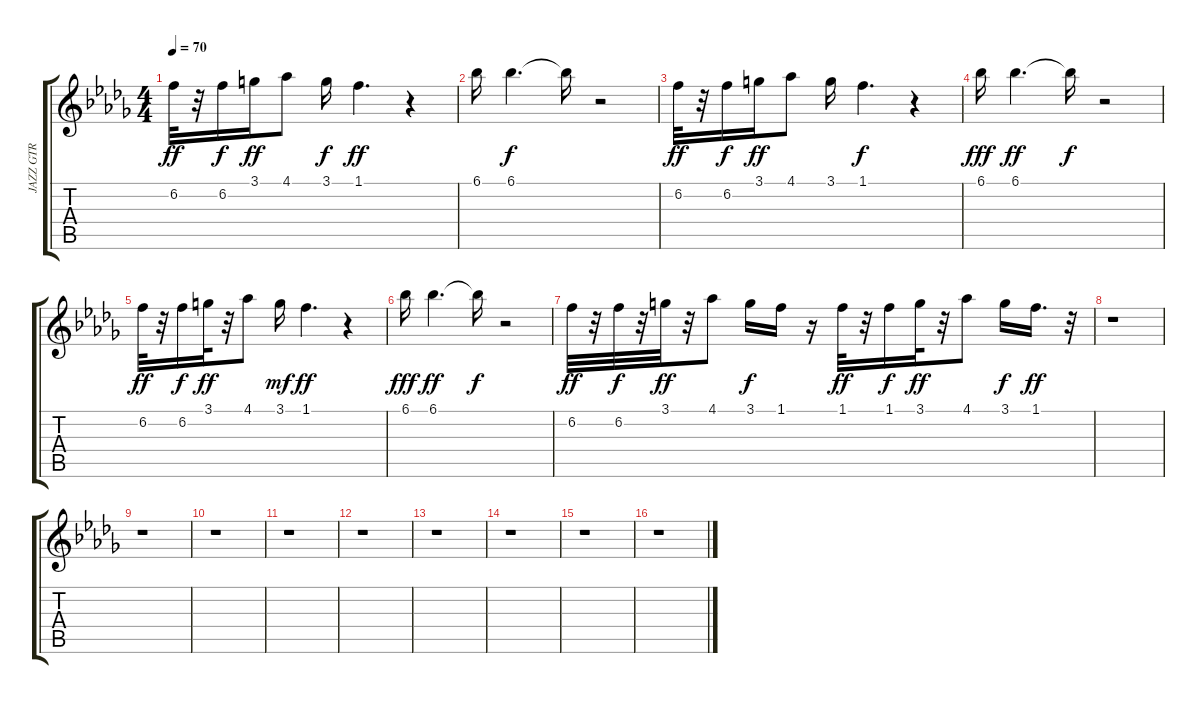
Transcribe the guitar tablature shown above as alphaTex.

\track ("JAZZ GTR" "JAZZ GTR") {instrument electricguitarjazz}
\staff {score tabs}
\tuning (E4 B3 G3 D3 A2 E2) {hide}
\ts (4 4)
\tempo 70
\clef g2
\ks bbminor
6.2.32{dy ff} r.32 6.2.16{dy f} 3.1.16{dy ff} 4.1.8 3.1.16{dy f} 1.1.4{d dy ff} r.4 |
6.1.16 6.1.4{d dy f} 6.1{t}.16 r.2 |
6.2.32{dy ff} r.32 6.2.16{dy f} 3.1.16{dy ff} 4.1.8 3.1.16 1.1.4{d dy f} r.4 |
6.1.16{dy fff} 6.1.4{d dy ff} 6.1{t}.16{dy f} r.2 |
6.2.32{dy ff} r.32 6.2.16{dy f} 3.1.32{dy ff} r.32 4.1.8 3.1.16{dy mf} 1.1.4{d dy ff} r.4 |
6.1.16{dy fff} 6.1.4{d dy ff} 6.1{t}.16{dy f} r.2 |
6.2.32{dy ff} r.32 6.2.32{dy f} r.32 3.1.32{dy ff} r.32 4.1.8 3.1.16{dy f} 1.1.16 r.16 1.1.32{dy ff} r.32 1.1.16{dy f} 3.1.32{dy ff} r.32 4.1.8 3.1.16{dy f} 1.1.16{d dy ff} r.32 |
r.1 |
r.1 |
r.1 |
r.1 |
r.1 |
r.1 |
r.1 |
r.1 |
r.1
